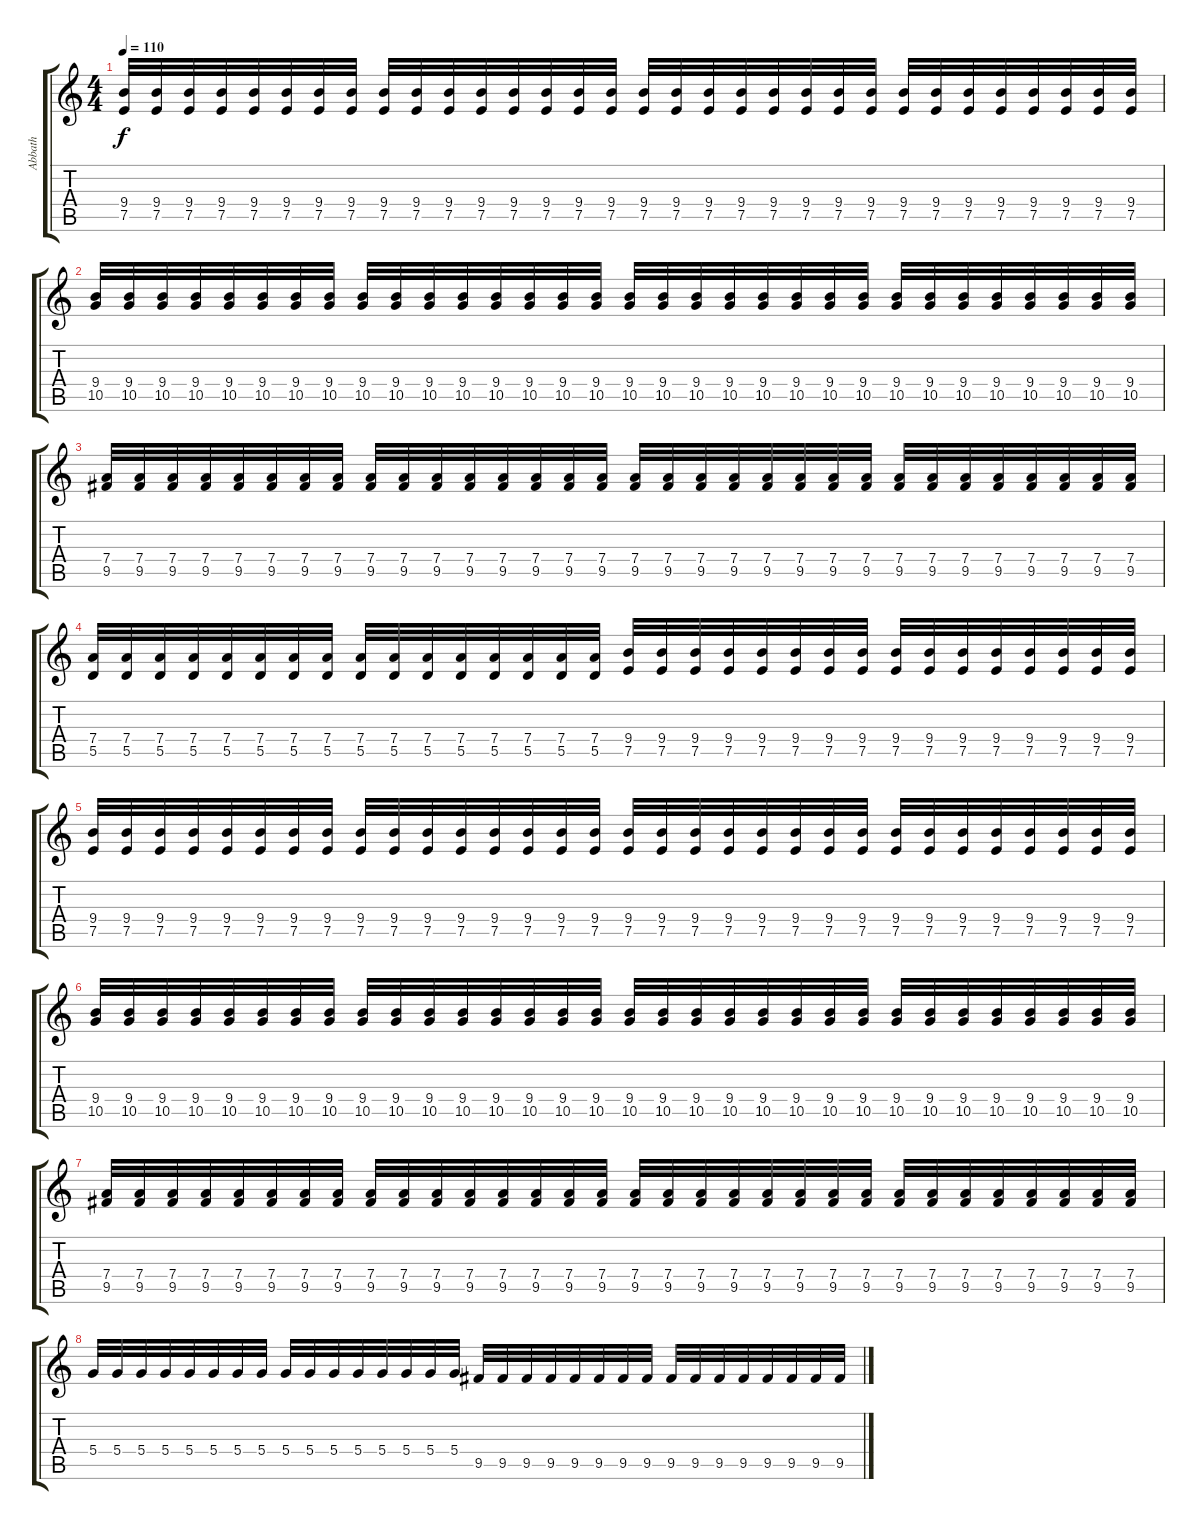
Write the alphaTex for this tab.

\track ("Abbath" "Abbath") {instrument distortionguitar}
\staff {score tabs}
\tuning (E4 B3 G3 D3 A2 E2) {hide}
\ts (4 4)
\tempo 110
\clef g2
\ks c
(9.4 7.5).32{dy f} (9.4 7.5).32 (9.4 7.5).32 (9.4 7.5).32 (9.4 7.5).32 (9.4 7.5).32 (9.4 7.5).32 (9.4 7.5).32 (9.4 7.5).32 (9.4 7.5).32 (9.4 7.5).32 (9.4 7.5).32 (9.4 7.5).32 (9.4 7.5).32 (9.4 7.5).32 (9.4 7.5).32 (9.4 7.5).32 (9.4 7.5).32 (9.4 7.5).32 (9.4 7.5).32 (9.4 7.5).32 (9.4 7.5).32 (9.4 7.5).32 (9.4 7.5).32 (9.4 7.5).32 (9.4 7.5).32 (9.4 7.5).32 (9.4 7.5).32 (9.4 7.5).32 (9.4 7.5).32 (9.4 7.5).32 (9.4 7.5).32 |
(9.4 10.5).32 (9.4 10.5).32 (9.4 10.5).32 (9.4 10.5).32 (9.4 10.5).32 (9.4 10.5).32 (9.4 10.5).32 (9.4 10.5).32 (9.4 10.5).32 (9.4 10.5).32 (9.4 10.5).32 (9.4 10.5).32 (9.4 10.5).32 (9.4 10.5).32 (9.4 10.5).32 (9.4 10.5).32 (9.4 10.5).32 (9.4 10.5).32 (9.4 10.5).32 (9.4 10.5).32 (9.4 10.5).32 (9.4 10.5).32 (9.4 10.5).32 (9.4 10.5).32 (9.4 10.5).32 (9.4 10.5).32 (9.4 10.5).32 (9.4 10.5).32 (9.4 10.5).32 (9.4 10.5).32 (9.4 10.5).32 (9.4 10.5).32 |
(7.4 9.5).32 (7.4 9.5).32 (7.4 9.5).32 (7.4 9.5).32 (7.4 9.5).32 (7.4 9.5).32 (7.4 9.5).32 (7.4 9.5).32 (7.4 9.5).32 (7.4 9.5).32 (7.4 9.5).32 (7.4 9.5).32 (7.4 9.5).32 (7.4 9.5).32 (7.4 9.5).32 (7.4 9.5).32 (7.4 9.5).32 (7.4 9.5).32 (7.4 9.5).32 (7.4 9.5).32 (7.4 9.5).32 (7.4 9.5).32 (7.4 9.5).32 (7.4 9.5).32 (7.4 9.5).32 (7.4 9.5).32 (7.4 9.5).32 (7.4 9.5).32 (7.4 9.5).32 (7.4 9.5).32 (7.4 9.5).32 (7.4 9.5).32 |
(7.4 5.5).32 (7.4 5.5).32 (7.4 5.5).32 (7.4 5.5).32 (7.4 5.5).32 (7.4 5.5).32 (7.4 5.5).32 (7.4 5.5).32 (7.4 5.5).32 (7.4 5.5).32 (7.4 5.5).32 (7.4 5.5).32 (7.4 5.5).32 (7.4 5.5).32 (7.4 5.5).32 (7.4 5.5).32 (9.4 7.5).32 (9.4 7.5).32 (9.4 7.5).32 (9.4 7.5).32 (9.4 7.5).32 (9.4 7.5).32 (9.4 7.5).32 (9.4 7.5).32 (9.4 7.5).32 (9.4 7.5).32 (9.4 7.5).32 (9.4 7.5).32 (9.4 7.5).32 (9.4 7.5).32 (9.4 7.5).32 (9.4 7.5).32 |
(9.4 7.5).32 (9.4 7.5).32 (9.4 7.5).32 (9.4 7.5).32 (9.4 7.5).32 (9.4 7.5).32 (9.4 7.5).32 (9.4 7.5).32 (9.4 7.5).32 (9.4 7.5).32 (9.4 7.5).32 (9.4 7.5).32 (9.4 7.5).32 (9.4 7.5).32 (9.4 7.5).32 (9.4 7.5).32 (9.4 7.5).32 (9.4 7.5).32 (9.4 7.5).32 (9.4 7.5).32 (9.4 7.5).32 (9.4 7.5).32 (9.4 7.5).32 (9.4 7.5).32 (9.4 7.5).32 (9.4 7.5).32 (9.4 7.5).32 (9.4 7.5).32 (9.4 7.5).32 (9.4 7.5).32 (9.4 7.5).32 (9.4 7.5).32 |
(9.4 10.5).32 (9.4 10.5).32 (9.4 10.5).32 (9.4 10.5).32 (9.4 10.5).32 (9.4 10.5).32 (9.4 10.5).32 (9.4 10.5).32 (9.4 10.5).32 (9.4 10.5).32 (9.4 10.5).32 (9.4 10.5).32 (9.4 10.5).32 (9.4 10.5).32 (9.4 10.5).32 (9.4 10.5).32 (9.4 10.5).32 (9.4 10.5).32 (9.4 10.5).32 (9.4 10.5).32 (9.4 10.5).32 (9.4 10.5).32 (9.4 10.5).32 (9.4 10.5).32 (9.4 10.5).32 (9.4 10.5).32 (9.4 10.5).32 (9.4 10.5).32 (9.4 10.5).32 (9.4 10.5).32 (9.4 10.5).32 (9.4 10.5).32 |
(7.4 9.5).32 (7.4 9.5).32 (7.4 9.5).32 (7.4 9.5).32 (7.4 9.5).32 (7.4 9.5).32 (7.4 9.5).32 (7.4 9.5).32 (7.4 9.5).32 (7.4 9.5).32 (7.4 9.5).32 (7.4 9.5).32 (7.4 9.5).32 (7.4 9.5).32 (7.4 9.5).32 (7.4 9.5).32 (7.4 9.5).32 (7.4 9.5).32 (7.4 9.5).32 (7.4 9.5).32 (7.4 9.5).32 (7.4 9.5).32 (7.4 9.5).32 (7.4 9.5).32 (7.4 9.5).32 (7.4 9.5).32 (7.4 9.5).32 (7.4 9.5).32 (7.4 9.5).32 (7.4 9.5).32 (7.4 9.5).32 (7.4 9.5).32 |
5.4.32 5.4.32 5.4.32 5.4.32 5.4.32 5.4.32 5.4.32 5.4.32 5.4.32 5.4.32 5.4.32 5.4.32 5.4.32 5.4.32 5.4.32 5.4.32 9.5.32 9.5.32 9.5.32 9.5.32 9.5.32 9.5.32 9.5.32 9.5.32 9.5.32 9.5.32 9.5.32 9.5.32 9.5.32 9.5.32 9.5.32 9.5.32
